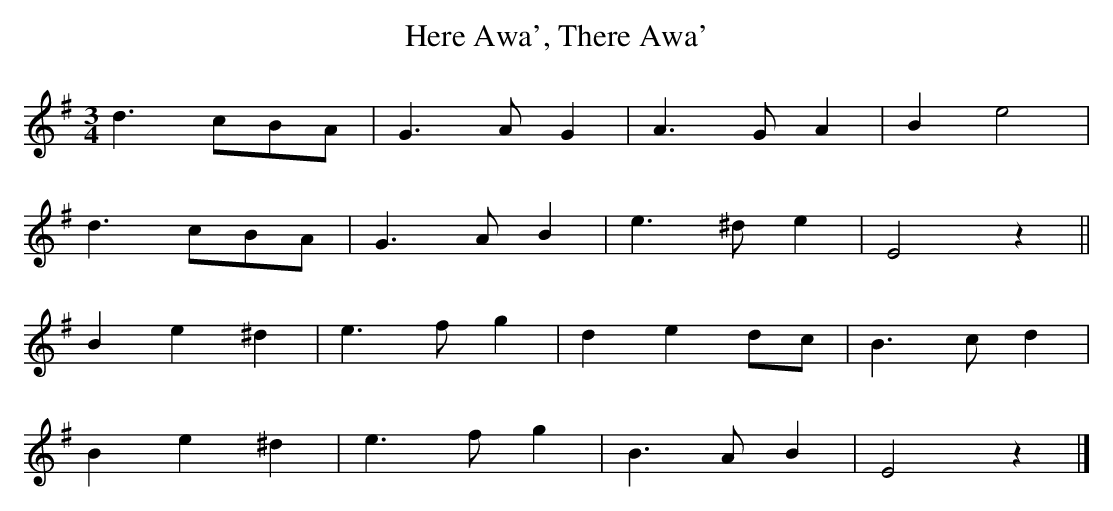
X:1
T:Here Awa', There Awa'
M:3/4
L:1/8
K:G
d3    cBA | G3 A G2 | A3 G  A2 | B2 e4     |
d3    cBA | G3 A B2 | e3 ^d e2 | E4    z2 ||
B2 e2 ^d2 | e3 f g2 | d2 e2 dc | B3  c d2  |
B2 e2 ^d2 | e3 f g2 | B3  A B2 | E4    z2 |]
